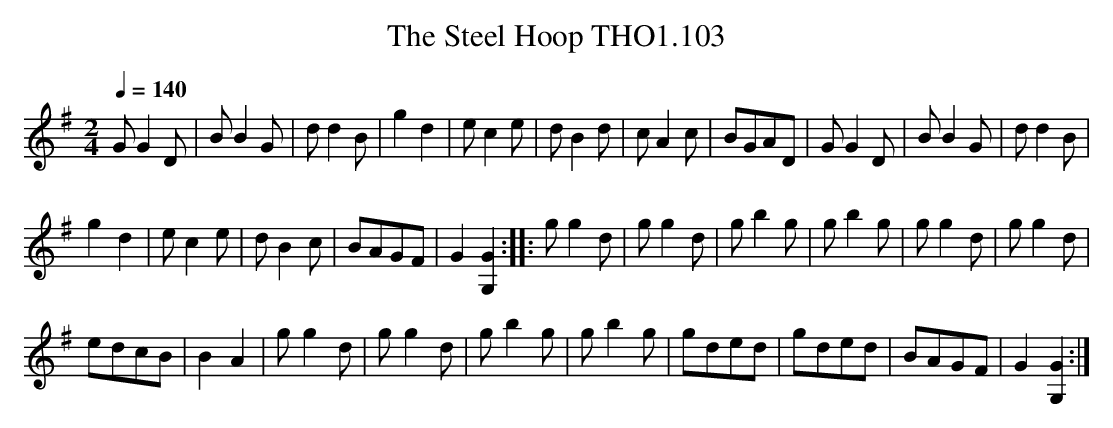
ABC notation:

X:1
T:Steel Hoop THO1.103, The
M:2/4
L:1/8
Q:1/4=140
K:G
G G2 D|B B2 G|d d2 B|g2d2|e c2 e|d B2 d|\
c A2 c|BGAD|G G2 D|B B2 G|d d2 B|
g2d2|e c2 e|d B2 c|BAGF|G2 [G2G,2]::\
g g2 d| g g2 d|g b2 g|g b2 g|g g2 d| g g2 d|
edcB|B2A2|g g2 d| g g2 d|g b2 g|g b2 g|\
gded|gded|BAGF|G2 [G2G,2]:|
